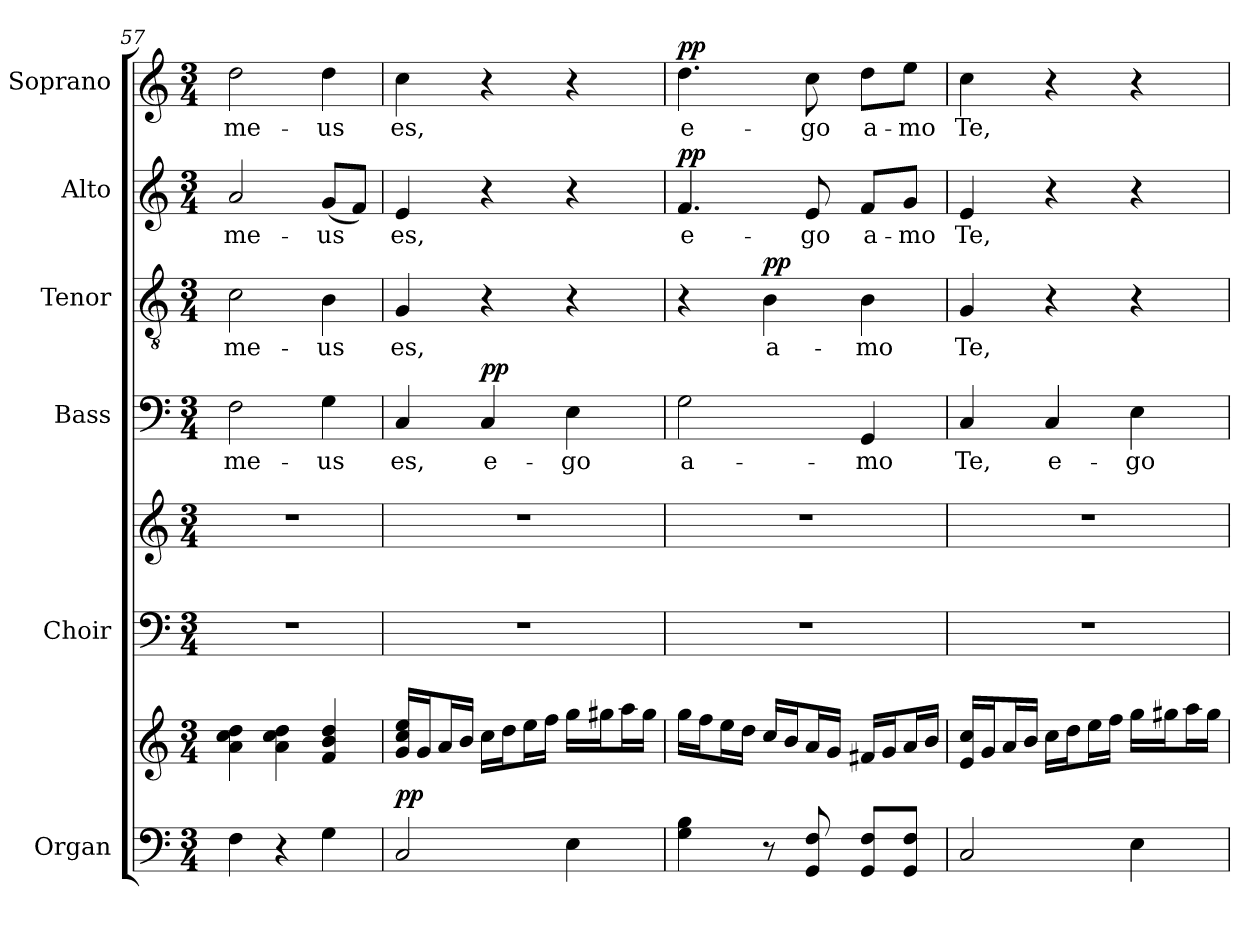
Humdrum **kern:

**kern	**kern	**dynam	**kern	**kern	**kern	**text	**dynam	**kern	**text	**dynam	**kern	**text	**dynam	**kern	**text	**dynam
*part6	*part6	*part6	*part5	*part5	*part4	*part4	*part4	*part3	*part3	*part3	*part2	*part2	*part2	*part1	*part1	*part1
*staff8	*staff7	*staff7/8	*staff6	*staff5	*staff4	*staff4	*staff4	*staff3	*staff3	*staff3	*staff2	*staff2	*staff2	*staff1	*staff1	*staff1
*I"Organ	*	*	*I"Choir	*	*I"Bass	*	*	*I"Tenor	*	*	*I"Alto	*	*	*I"Soprano	*	*
*I'Org.	*	*	*I'Choir	*	*I'B.	*	*	*I'T.	*	*	*I'A.	*	*	*I'S.	*	*
*clefF4	*clefG2	*	*clefF4	*clefG2	*clefF4	*	*	*clefGv2	*	*	*clefG2	*	*	*clefG2	*	*
*	*	*	*	*	*	*	*	*ITrd7c12	*	*	*	*	*	*	*	*
*k[]	*k[]	*	*k[]	*k[]	*k[]	*	*	*k[]	*	*	*k[]	*	*	*k[]	*	*
*C:	*C:	*	*C:	*C:	*C:	*	*	*C:	*	*	*C:	*	*	*C:	*	*
*M3/4	*M3/4	*	*M3/4	*M3/4	*M3/4	*	*	*M3/4	*	*	*M3/4	*	*	*M3/4	*	*
=57	=57	=57	=57	=57	=57	=57	=57	=57	=57	=57	=57	=57	=57	=57	=57	=57
!	!	!	!LO:N:vis=1	!LO:N:vis=1	!	!	!	!	!	!	!	!	!	!	!	!
!	!	!	!	!	!	!LO:LY:b:color=#000000	!	!	!	!	!	!	!	!	!	!
!	!	!	!	!	!	!	!	!	!LO:LY:b:color=#000000	!	!	!	!	!	!	!
!	!	!	!	!	!	!	!	!	!	!	!	!LO:LY:b:color=#000000	!	!	!	!
!	!	!	!	!	!	!	!	!	!	!	!	!	!	!	!LO:LY:b:color=#000000	!
4Fi\	4ai\ 4cci 4ddi	.	2.r	2.r	2Fi\	me-	.	2Ci\	me-	.	2ai/	me-	.	2ddi\	me-	.
4r	4ai\ 4cci 4ddi	.	.	.	.	.	.	.	.	.	.	.	.	.	.	.
!	!	!	!	!	!	!LO:LY:b:color=#000000	!	!	!	!	!	!	!	!	!	!
!	!	!	!	!	!	!	!	!	!LO:LY:b:color=#000000	!	!	!	!	!	!	!
!	!	!	!	!	!	!	!	!	!	!	!	!LO:LY:b:color=#000000	!	!	!	!
!	!	!	!	!	!	!	!	!	!	!	!	!	!	!	!LO:LY:b:color=#000000	!
4Gi\	4fi/ 4bi 4ddi	.	.	.	4Gi\	-us	.	4BBi\	-us	.	(8gi/L	-us	.	4ddi\	-us	.
.	.	.	.	.	.	.	.	.	.	.	8fi/J)	.	.	.	.	.
=58	=58	=58	=58	=58	=58	=58	=58	=58	=58	=58	=58	=58	=58	=58	=58	=58
!	!	!	!LO:N:vis=1	!LO:N:vis=1	!	!	!	!	!	!	!	!	!	!	!	!
!	!	!	!	!	!	!LO:LY:b:color=#000000	!	!	!	!	!	!	!	!	!	!
!	!	!	!	!	!	!	!	!	!LO:LY:b:color=#000000	!	!	!	!	!	!	!
!	!	!	!	!	!	!	!	!	!	!	!	!LO:LY:b:color=#000000	!	!	!	!
!	!	!	!	!	!	!	!	!	!	!	!	!	!	!	!LO:LY:b:color=#000000	!
2Ci/	16gi/ 16cci/ 16eei/LL	pp	2.r	2.r	4Ci/	es,	.	4GGi/	es,	.	4ei/	es,	.	4cci\	es,	.
.	16gi/J	.	.	.	.	.	.	.	.	.	.	.	.	.	.	.
.	16ai/L	.	.	.	.	.	.	.	.	.	.	.	.	.	.	.
.	16bi/JJ	.	.	.	.	.	.	.	.	.	.	.	.	.	.	.
!	!	!	!	!	!	!LO:LY:b:color=#000000	!	!	!	!	!	!	!	!	!	!
.	16cci\LL	.	.	.	4Ci/	e-	pp	4r	.	.	4r	.	.	4r	.	.
.	16ddi\J	.	.	.	.	.	.	.	.	.	.	.	.	.	.	.
.	16eei\L	.	.	.	.	.	.	.	.	.	.	.	.	.	.	.
.	16ffi\JJ	.	.	.	.	.	.	.	.	.	.	.	.	.	.	.
!	!	!	!	!	!	!LO:LY:b:color=#000000	!	!	!	!	!	!	!	!	!	!
4Ei\	16ggi\LL	.	.	.	4Ei\	-go	.	4r	.	.	4r	.	.	4r	.	.
.	16gg#Xi\J	.	.	.	.	.	.	.	.	.	.	.	.	.	.	.
.	16aai\L	.	.	.	.	.	.	.	.	.	.	.	.	.	.	.
.	16gg#i\JJ	.	.	.	.	.	.	.	.	.	.	.	.	.	.	.
!!LO:LB:g=z
=59	=59	=59	=59	=59	=59	=59	=59	=59	=59	=59	=59	=59	=59	=59	=59	=59
!	!	!	!LO:N:vis=1	!LO:N:vis=1	!	!	!	!	!	!	!	!	!	!	!	!
!	!	!	!	!	!	!LO:LY:b:color=#000000	!	!	!	!	!	!	!	!	!	!
!	!	!	!	!	!	!	!	!	!	!	!	!LO:LY:b:color=#000000	!	!	!	!
!	!	!	!	!	!	!	!	!	!	!	!	!	!	!	!LO:LY:b:color=#000000	!
4Gi\ 4Bi	16ggi\LL	.	2.r	2.r	2Gi\	a-	.	4r	.	.	4.fi/	e-	pp	4.ddi\	e-	pp
.	16ffi\J	.	.	.	.	.	.	.	.	.	.	.	.	.	.	.
.	16eei\L	.	.	.	.	.	.	.	.	.	.	.	.	.	.	.
.	16ddi\JJ	.	.	.	.	.	.	.	.	.	.	.	.	.	.	.
!	!	!	!	!	!	!	!	!	!LO:LY:b:color=#000000	!	!	!	!	!	!	!
8r	16cci/LL	.	.	.	.	.	.	4BBi\	a-	pp	.	.	.	.	.	.
.	16bi/J	.	.	.	.	.	.	.	.	.	.	.	.	.	.	.
!	!	!	!	!	!	!	!	!	!	!	!	!LO:LY:b:color=#000000	!	!	!	!
!	!	!	!	!	!	!	!	!	!	!	!	!	!	!	!LO:LY:b:color=#000000	!
8GGi/ 8Fi	16ai/L	.	.	.	.	.	.	.	.	.	8ei/	-go	.	8cci\	-go	.
.	16gi/JJ	.	.	.	.	.	.	.	.	.	.	.	.	.	.	.
!	!	!	!	!	!	!LO:LY:b:color=#000000	!	!	!	!	!	!	!	!	!	!
!	!	!	!	!	!	!	!	!	!LO:LY:b:color=#000000	!	!	!	!	!	!	!
!	!	!	!	!	!	!	!	!	!	!	!	!LO:LY:b:color=#000000	!	!	!	!
!	!	!	!	!	!	!	!	!	!	!	!	!	!	!	!LO:LY:b:color=#000000	!
8GGi/ 8Fi/L	16f#Xi/LL	.	.	.	4GGi/	-mo	.	4BBi\	-mo	.	8fi/L	a-	.	8ddi\L	a-	.
.	16gi/J	.	.	.	.	.	.	.	.	.	.	.	.	.	.	.
!	!	!	!	!	!	!	!	!	!	!	!	!LO:LY:b:color=#000000	!	!	!	!
!	!	!	!	!	!	!	!	!	!	!	!	!	!	!	!LO:LY:b:color=#000000	!
8GGi/ 8Fi/J	16ai/L	.	.	.	.	.	.	.	.	.	8gi/J	-mo	.	8eei\J	-mo	.
.	16bi/JJ	.	.	.	.	.	.	.	.	.	.	.	.	.	.	.
=60	=60	=60	=60	=60	=60	=60	=60	=60	=60	=60	=60	=60	=60	=60	=60	=60
!	!	!	!LO:N:vis=1	!LO:N:vis=1	!	!	!	!	!	!	!	!	!	!	!	!
!	!	!	!	!	!	!LO:LY:b:color=#000000	!	!	!	!	!	!	!	!	!	!
!	!	!	!	!	!	!	!	!	!LO:LY:b:color=#000000	!	!	!	!	!	!	!
!	!	!	!	!	!	!	!	!	!	!	!	!LO:LY:b:color=#000000	!	!	!	!
!	!	!	!	!	!	!	!	!	!	!	!	!	!	!	!LO:LY:b:color=#000000	!
2Ci/	16ei/ 16cci/LL	.	2.r	2.r	4Ci/	Te,	.	4GGi/	Te,	.	4ei/	Te,	.	4cci\	Te,	.
.	16gi/J	.	.	.	.	.	.	.	.	.	.	.	.	.	.	.
.	16ai/L	.	.	.	.	.	.	.	.	.	.	.	.	.	.	.
.	16bi/JJ	.	.	.	.	.	.	.	.	.	.	.	.	.	.	.
!	!	!	!	!	!	!LO:LY:b:color=#000000	!	!	!	!	!	!	!	!	!	!
.	16cci\LL	.	.	.	4Ci/	e-	.	4r	.	.	4r	.	.	4r	.	.
.	16ddi\J	.	.	.	.	.	.	.	.	.	.	.	.	.	.	.
.	16eei\L	.	.	.	.	.	.	.	.	.	.	.	.	.	.	.
.	16ffi\JJ	.	.	.	.	.	.	.	.	.	.	.	.	.	.	.
!	!	!	!	!	!	!LO:LY:b:color=#000000	!	!	!	!	!	!	!	!	!	!
4Ei\	16ggi\LL	.	.	.	4Ei\	-go	.	4r	.	.	4r	.	.	4r	.	.
.	16gg#Xi\J	.	.	.	.	.	.	.	.	.	.	.	.	.	.	.
.	16aai\L	.	.	.	.	.	.	.	.	.	.	.	.	.	.	.
.	16gg#i\JJ	.	.	.	.	.	.	.	.	.	.	.	.	.	.	.
=	=	=	=	=	=	=	=	=	=	=	=	=	=	=	=	=
*-	*-	*-	*-	*-	*-	*-	*-	*-	*-	*-	*-	*-	*-	*-	*-	*-
